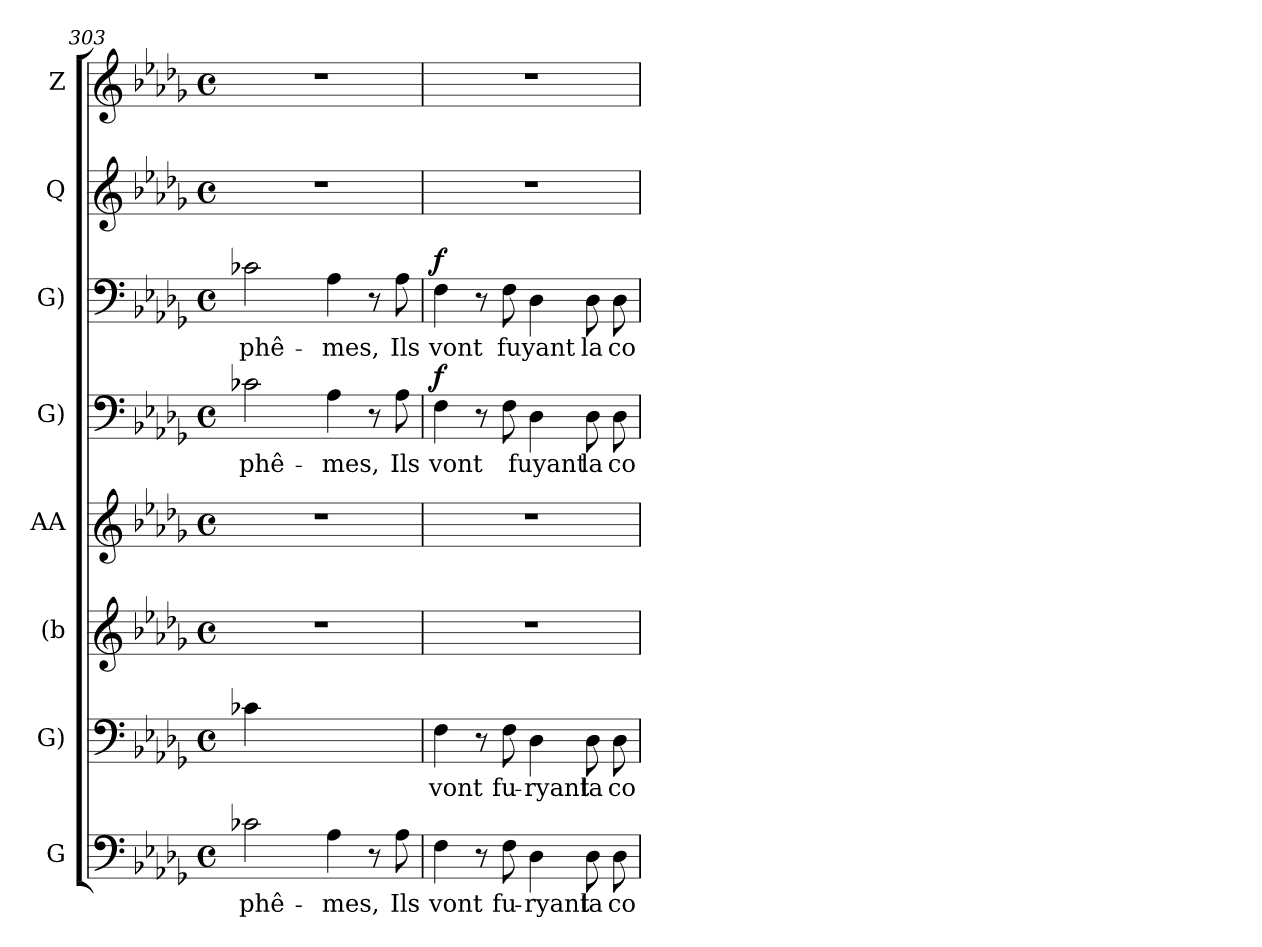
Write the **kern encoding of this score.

**kern	**text	**kern	**text	**kern	**kern	**kern	**text	**dynam	**kern	**text	**dynam	**kern	**kern
*part8	*part8	*part7	*part7	*part6	*part5	*part4	*part4	*part4	*part3	*part3	*part3	*part2	*part1
*staff8	*staff8	*staff7	*staff7	*staff6	*staff5	*staff4	*staff4	*staff4	*staff3	*staff3	*staff3	*staff2	*staff1
*I"G	*	*I"G)	*	*I"(b	*I"AA	*I"G)	*	*	*I"G)	*	*	*I"Q	*I"Z
*clefF4	*	*clefF4	*	*clefG2	*clefG2	*clefF4	*	*	*clefF4	*	*	*clefG2	*clefG2
*k[b-e-a-d-g-]	*	*k[b-e-a-d-g-]	*	*k[b-e-a-d-g-]	*k[b-e-a-d-g-]	*k[b-e-a-d-g-]	*	*	*k[b-e-a-d-g-]	*	*	*k[b-e-a-d-g-]	*k[b-e-a-d-g-]
*M4/4	*	*M4/4	*	*M4/4	*M4/4	*M4/4	*	*	*M4/4	*	*	*M4/4	*M4/4
*met(c)	*	*met(c)	*	*met(c)	*met(c)	*met(c)	*	*	*met(c)	*	*	*met(c)	*met(c)
=303	=303	=303	=303	=303	=303	=303	=303	=303	=303	=303	=303	=303	=303
2c-Xi\	phê-	4c-Xi\	--	1r	1r	2c-Xi\	phê-	.	2c-Xi\	phê-	.	1r	1r
.	.	2.ryy	.	.	.	.	.	.	.	.	.	.	.
4A-i\	mes,	.	.	.	.	4A-i\	mes,	.	4A-i\	mes,	.	.	.
8r	.	.	.	.	.	8r	.	.	8r	.	.	.	.
8A-i\	Ils	.	.	.	.	8A-i\	Ils	.	8A-i\	Ils	.	.	.
=304	=304	=304	=304	=304	=304	=304	=304	=304	=304	=304	=304	=304	=304
!	!	!	!	!	!	!	!	!LO:DY:a	!	!	!LO:DY:a	!	!
4Fi\	vont	4Fi\	vont	1r	1r	4Fi\	vont	f	4Fi\	vont	f	1r	1r
8r	.	8r	.	.	.	8r	.	.	8r	.	.	.	.
8Fi\	fu-	8Fi\	fu-	.	.	8Fi\	.	.	8Fi\	fuyant	.	.	.
4D-i\	ryant	4D-i\	ryant	.	.	4D-i\	fuyant	.	4D-i\	.	.	.	.
8D-i\	la	8D-i\	la	.	.	8D-i\	la	.	8D-i\	la	.	.	.
8D-i\	co-	8D-i\	co	.	.	8D-i\	co	.	8D-i\	co	.	.	.
=	=	=	=	=	=	=	=	=	=	=	=	=	=
*-	*-	*-	*-	*-	*-	*-	*-	*-	*-	*-	*-	*-	*-
